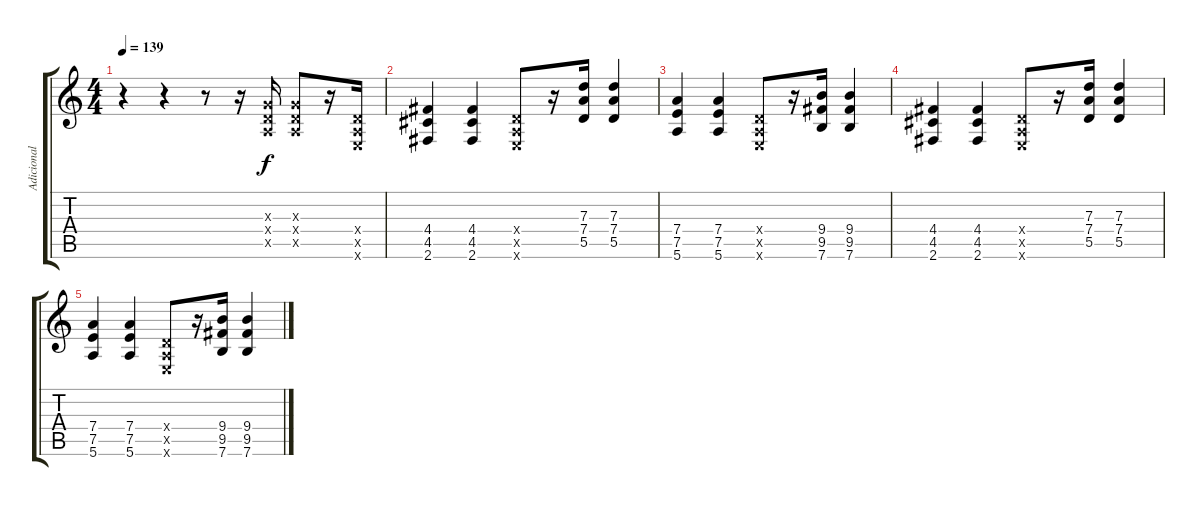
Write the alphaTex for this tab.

\track ("Adicional" "Adicional") {instrument overdrivenguitar}
\staff {score tabs}
\tuning (E4 B3 G3 D3 A2 E2) {hide}
\ts (4 4)
\tempo 139
\clef g2
\ks c
r.4{dy mp} r.4 r.8 r.16 (0.3{x} 0.4{x} 0.5{x}).16{dy f} (0.3{x} 0.4{x} 0.5{x}).8 r.16 (0.4{x} 0.5{x} 0.6{x}).16 |
(4.4 4.5 2.6).4 (4.4 4.5 2.6).4 (0.4{x} 0.5{x} 0.6{x}).8 r.16 (7.3 7.4 5.5).16 (7.3 7.4 5.5).4 |
(7.4 7.5 5.6).4 (7.4 7.5 5.6).4 (0.4{x} 0.5{x} 0.6{x}).8 r.16 (9.4 9.5 7.6).16 (9.4 9.5 7.6).4 |
(4.4 4.5 2.6).4 (4.4 4.5 2.6).4 (0.4{x} 0.5{x} 0.6{x}).8 r.16 (7.3 7.4 5.5).16 (7.3 7.4 5.5).4 |
(7.4 7.5 5.6).4 (7.4 7.5 5.6).4 (0.4{x} 0.5{x} 0.6{x}).8 r.16 (9.4 9.5 7.6).16 (9.4 9.5 7.6).4
